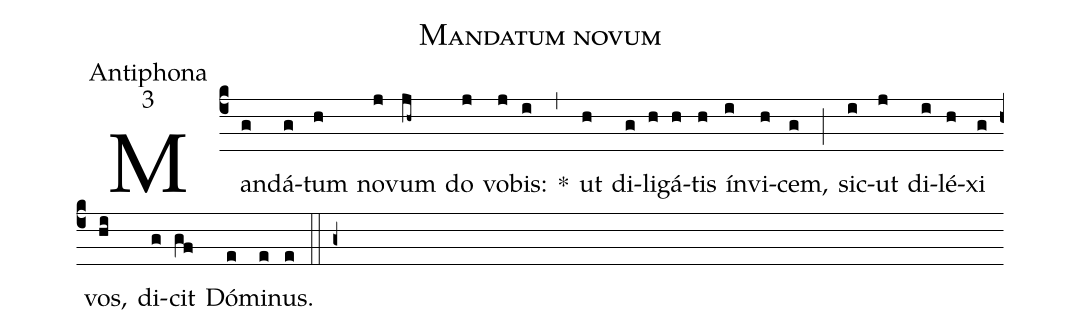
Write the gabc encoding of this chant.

name:Mandatum novum;
office-part:Antiphona;
mode:3;
%%
(c4) Man(g)dá(g)tum(h) no(j)vum(jh~) do(j) vo(j)bis:(i) *(,) ut(h) di(g)li(h)gá(h)tis(h) ín(i)vi(h)cem,(g) (;) sic(i)ut(j) di(i)lé(h)xi(g) vos,(hi) di(g)cit(gf) Dó(e)mi(e)nus.(e) (::g+)
